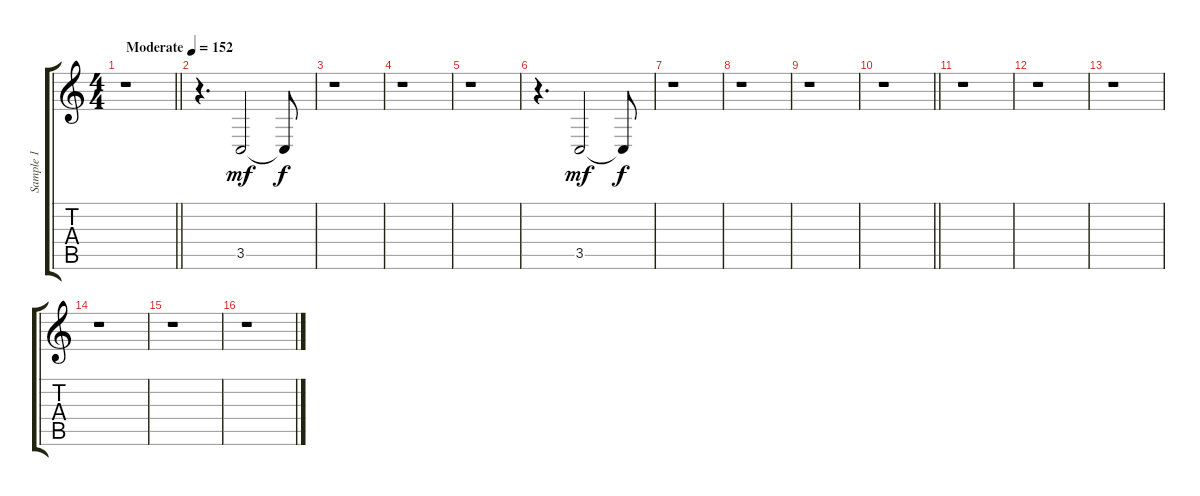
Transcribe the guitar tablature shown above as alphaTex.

\track ("Sample 1" "Sample 1") {instrument pad6metallic}
\staff {score tabs}
\tuning (E4 B3 G3 D3 A2 E2) {hide}
\ts (4 4)
\tempo (152 "Moderate")
\clef g2
\barLineRight lightlight
\ks c
r.1{dy mf instrument pad6metallic} |
\section ("" " ")
r.4{d} 3.5.2 3.5{t}.8{dy f} |
r.1 |
r.1 |
r.1 |
r.4{d} 3.5.2{dy mf} 3.5{t}.8{dy f} |
r.1 |
r.1 |
r.1 |
\barLineRight lightlight
r.1 |
\section ("" " ")
r.1 |
r.1 |
r.1 |
r.1 |
r.1 |
r.1
